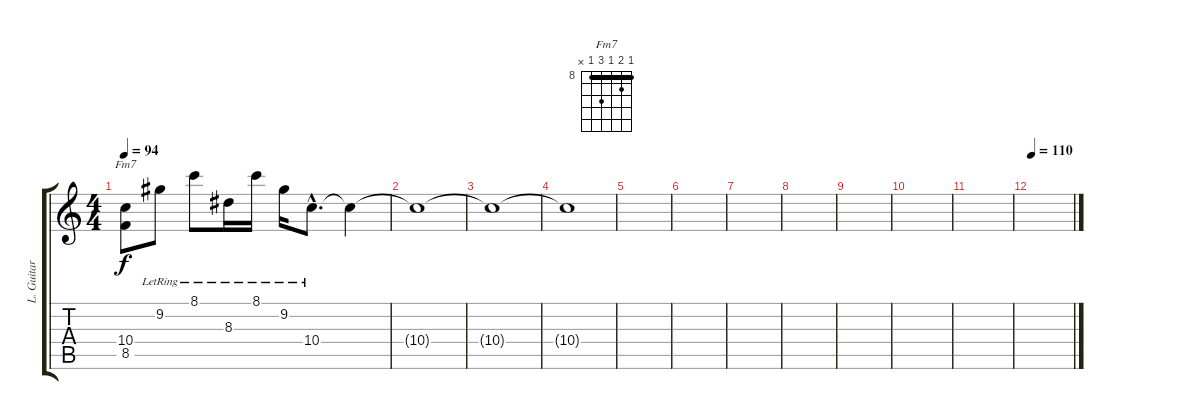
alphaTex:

\track ("L. Guitar" "L. Guitar") {instrument acousticguitarsteel}
\staff {score tabs}
\tuning (E4 B3 G3 D3 A2 E2) {hide}
\chord ("Fm7" 8 9 8 10 8 x) {firstfret 8 barre 8}
\ts (4 4)
\tempo 94
\clef g2
\ks c
(10.4 8.5).8{ch "Fm7" dy f} 9.2{lr}.8 8.1{lr}.8 8.3{lr}.16 8.1{lr}.16 9.2{lr}.16 10.4{hac lr}.8{d} 10.4{t}.4 |
10.4{t}.1{volume 0} |
10.4{t}.1 |
10.4{t}.1 |
|
|
|
|
|
|
|
\tempo 110
